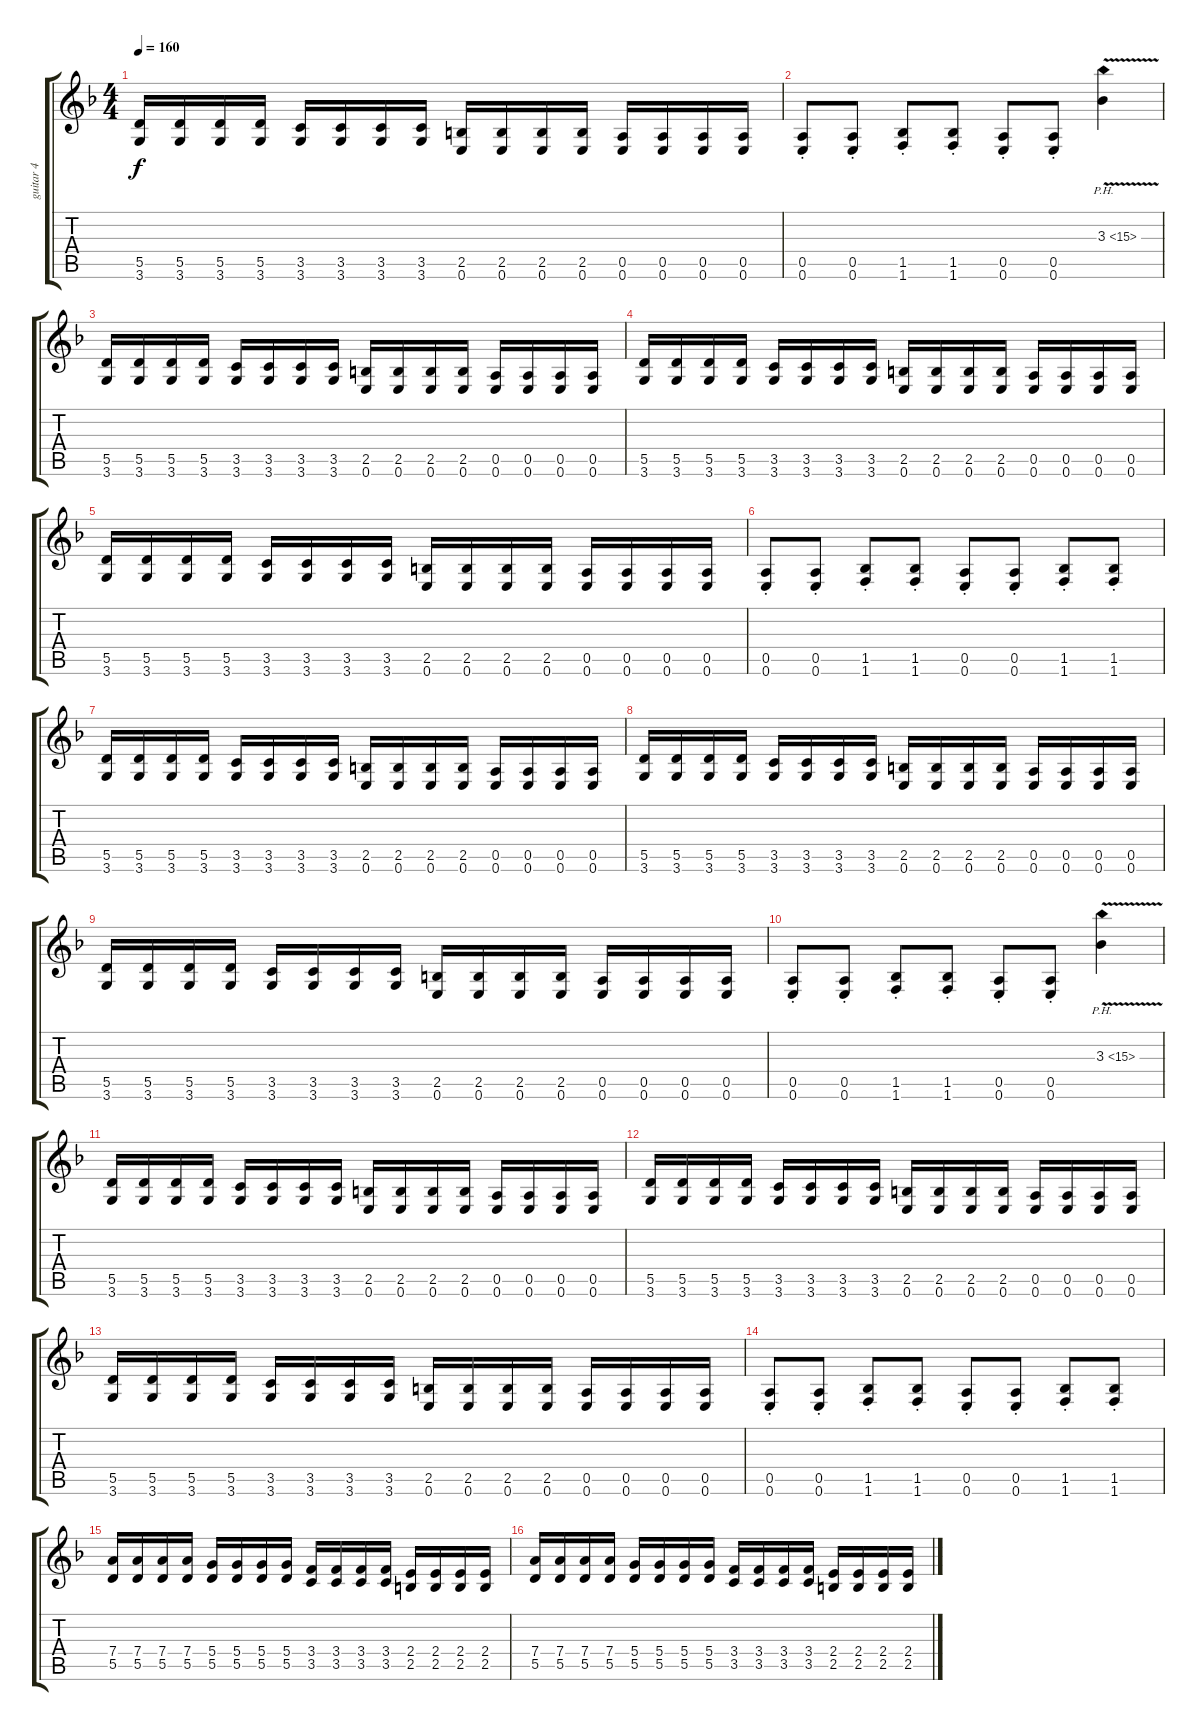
\track ("guitar 4" "guitar 4") {instrument distortionguitar}
\staff {score tabs}
\tuning (E4 B3 G3 D3 A2 E2) {hide}
\ts (4 4)
\tempo 160
\clef g2
\ks dminor
(5.5 3.6).16{dy f} (5.5 3.6).16 (5.5 3.6).16 (5.5 3.6).16 (3.5 3.6).16 (3.5 3.6).16 (3.5 3.6).16 (3.5 3.6).16 (2.5 0.6).16 (2.5 0.6).16 (2.5 0.6).16 (2.5 0.6).16 (0.5 0.6).16 (0.5 0.6).16 (0.5 0.6).16 (0.5 0.6).16 |
(0.5{st} 0.6{st}).8 (0.5{st} 0.6{st}).8 (1.5{st} 1.6{st}).8 (1.5{st} 1.6{st}).8 (0.5{st} 0.6{st}).8 (0.5{st} 0.6{st}).8 3.3{ph 12 v}.4 |
(5.5 3.6).16 (5.5 3.6).16 (5.5 3.6).16 (5.5 3.6).16 (3.5 3.6).16 (3.5 3.6).16 (3.5 3.6).16 (3.5 3.6).16 (2.5 0.6).16 (2.5 0.6).16 (2.5 0.6).16 (2.5 0.6).16 (0.5 0.6).16 (0.5 0.6).16 (0.5 0.6).16 (0.5 0.6).16 |
(5.5 3.6).16 (5.5 3.6).16 (5.5 3.6).16 (5.5 3.6).16 (3.5 3.6).16 (3.5 3.6).16 (3.5 3.6).16 (3.5 3.6).16 (2.5 0.6).16 (2.5 0.6).16 (2.5 0.6).16 (2.5 0.6).16 (0.5 0.6).16 (0.5 0.6).16 (0.5 0.6).16 (0.5 0.6).16 |
(5.5 3.6).16 (5.5 3.6).16 (5.5 3.6).16 (5.5 3.6).16 (3.5 3.6).16 (3.5 3.6).16 (3.5 3.6).16 (3.5 3.6).16 (2.5 0.6).16 (2.5 0.6).16 (2.5 0.6).16 (2.5 0.6).16 (0.5 0.6).16 (0.5 0.6).16 (0.5 0.6).16 (0.5 0.6).16 |
(0.5{st} 0.6{st}).8 (0.5{st} 0.6{st}).8 (1.5{st} 1.6{st}).8 (1.5{st} 1.6{st}).8 (0.5{st} 0.6{st}).8 (0.5{st} 0.6{st}).8 (1.5{st} 1.6{st}).8 (1.5{st} 1.6{st}).8 |
(5.5 3.6).16 (5.5 3.6).16 (5.5 3.6).16 (5.5 3.6).16 (3.5 3.6).16 (3.5 3.6).16 (3.5 3.6).16 (3.5 3.6).16 (2.5 0.6).16 (2.5 0.6).16 (2.5 0.6).16 (2.5 0.6).16 (0.5 0.6).16 (0.5 0.6).16 (0.5 0.6).16 (0.5 0.6).16 |
(5.5 3.6).16 (5.5 3.6).16 (5.5 3.6).16 (5.5 3.6).16 (3.5 3.6).16 (3.5 3.6).16 (3.5 3.6).16 (3.5 3.6).16 (2.5 0.6).16 (2.5 0.6).16 (2.5 0.6).16 (2.5 0.6).16 (0.5 0.6).16 (0.5 0.6).16 (0.5 0.6).16 (0.5 0.6).16 |
(5.5 3.6).16 (5.5 3.6).16 (5.5 3.6).16 (5.5 3.6).16 (3.5 3.6).16 (3.5 3.6).16 (3.5 3.6).16 (3.5 3.6).16 (2.5 0.6).16 (2.5 0.6).16 (2.5 0.6).16 (2.5 0.6).16 (0.5 0.6).16 (0.5 0.6).16 (0.5 0.6).16 (0.5 0.6).16 |
(0.5{st} 0.6{st}).8 (0.5{st} 0.6{st}).8 (1.5{st} 1.6{st}).8 (1.5{st} 1.6{st}).8 (0.5{st} 0.6{st}).8 (0.5{st} 0.6{st}).8 3.3{ph 12 v}.4 |
(5.5 3.6).16 (5.5 3.6).16 (5.5 3.6).16 (5.5 3.6).16 (3.5 3.6).16 (3.5 3.6).16 (3.5 3.6).16 (3.5 3.6).16 (2.5 0.6).16 (2.5 0.6).16 (2.5 0.6).16 (2.5 0.6).16 (0.5 0.6).16 (0.5 0.6).16 (0.5 0.6).16 (0.5 0.6).16 |
(5.5 3.6).16 (5.5 3.6).16 (5.5 3.6).16 (5.5 3.6).16 (3.5 3.6).16 (3.5 3.6).16 (3.5 3.6).16 (3.5 3.6).16 (2.5 0.6).16 (2.5 0.6).16 (2.5 0.6).16 (2.5 0.6).16 (0.5 0.6).16 (0.5 0.6).16 (0.5 0.6).16 (0.5 0.6).16 |
(5.5 3.6).16 (5.5 3.6).16 (5.5 3.6).16 (5.5 3.6).16 (3.5 3.6).16 (3.5 3.6).16 (3.5 3.6).16 (3.5 3.6).16 (2.5 0.6).16 (2.5 0.6).16 (2.5 0.6).16 (2.5 0.6).16 (0.5 0.6).16 (0.5 0.6).16 (0.5 0.6).16 (0.5 0.6).16 |
(0.5{st} 0.6{st}).8 (0.5{st} 0.6{st}).8 (1.5{st} 1.6{st}).8 (1.5{st} 1.6{st}).8 (0.5{st} 0.6{st}).8 (0.5{st} 0.6{st}).8 (1.5{st} 1.6{st}).8 (1.5{st} 1.6{st}).8 |
(7.4 5.5).16 (7.4 5.5).16 (7.4 5.5).16 (7.4 5.5).16 (5.4 5.5).16 (5.4 5.5).16 (5.4 5.5).16 (5.4 5.5).16 (3.4 3.5).16 (3.4 3.5).16 (3.4 3.5).16 (3.4 3.5).16 (2.4 2.5).16 (2.4 2.5).16 (2.4 2.5).16 (2.4 2.5).16 |
(7.4 5.5).16 (7.4 5.5).16 (7.4 5.5).16 (7.4 5.5).16 (5.4 5.5).16 (5.4 5.5).16 (5.4 5.5).16 (5.4 5.5).16 (3.4 3.5).16 (3.4 3.5).16 (3.4 3.5).16 (3.4 3.5).16 (2.4 2.5).16 (2.4 2.5).16 (2.4 2.5).16 (2.4 2.5).16
